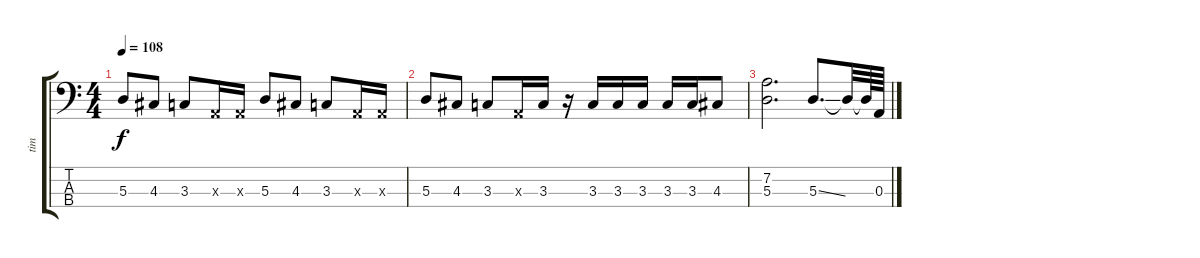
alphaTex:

\track ("tim" "tim") {instrument slapbass1}
\staff {score tabs}
\tuning (G2 D2 A1 D1) {hide}
\ts (4 4)
\tempo 108
\clef f4
\ks c
5.3.8{dy f} 4.3.8 3.3.8 0.3{x}.16 0.3{x}.16 5.3.8 4.3.8 3.3.8 0.3{x}.16 0.3{x}.16 |
5.3.8 4.3.8 3.3.8 0.3{x}.16 3.3.16 r.16 3.3.16 3.3.16 3.3.16 3.3.16 3.3.16 4.3.8 |
(7.2 5.3).2{d} 5.3{ss}.8{d} 5.3{t}.32 5.3{t}.64 0.3.64
